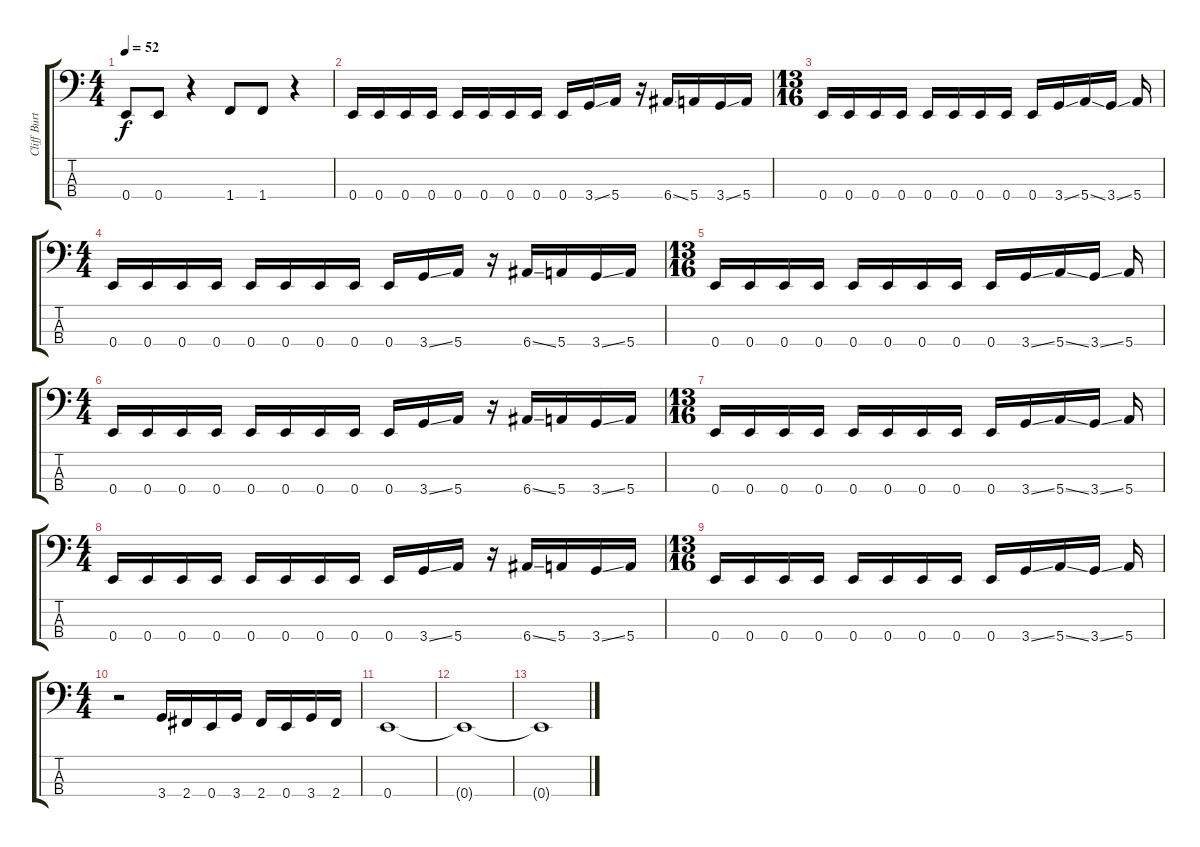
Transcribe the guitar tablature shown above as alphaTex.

\track ("Cliff Burton" "Cliff Burt") {instrument slapbass1}
\staff {score tabs}
\tuning (G2 D2 A1 E1) {hide}
\ts (4 4)
\tempo 52
\clef f4
\ks c
0.4.8{dy f} 0.4.8 r.4 1.4.8 1.4.8 r.4 |
0.4.16 0.4.16 0.4.16 0.4.16 0.4.16 0.4.16 0.4.16 0.4.16 0.4.16 3.4{ss}.16 5.4.16 r.16 6.4{ss}.16 5.4.16 3.4{ss}.16 5.4.16 |
\ts (13 16)
0.4.16 0.4.16 0.4.16 0.4.16 0.4.16 0.4.16 0.4.16 0.4.16 0.4.16 3.4{ss}.16 5.4{ss}.16 3.4{ss}.16 5.4.16 |
\ts (4 4)
0.4.16 0.4.16 0.4.16 0.4.16 0.4.16 0.4.16 0.4.16 0.4.16 0.4.16 3.4{ss}.16 5.4.16 r.16 6.4{ss}.16 5.4.16 3.4{ss}.16 5.4.16 |
\ts (13 16)
0.4.16 0.4.16 0.4.16 0.4.16 0.4.16 0.4.16 0.4.16 0.4.16 0.4.16 3.4{ss}.16 5.4{ss}.16 3.4{ss}.16 5.4.16 |
\ts (4 4)
0.4.16 0.4.16 0.4.16 0.4.16 0.4.16 0.4.16 0.4.16 0.4.16 0.4.16 3.4{ss}.16 5.4.16 r.16 6.4{ss}.16 5.4.16 3.4{ss}.16 5.4.16 |
\ts (13 16)
0.4.16 0.4.16 0.4.16 0.4.16 0.4.16 0.4.16 0.4.16 0.4.16 0.4.16 3.4{ss}.16 5.4{ss}.16 3.4{ss}.16 5.4.16 |
\ts (4 4)
0.4.16 0.4.16 0.4.16 0.4.16 0.4.16 0.4.16 0.4.16 0.4.16 0.4.16 3.4{ss}.16 5.4.16 r.16 6.4{ss}.16 5.4.16 3.4{ss}.16 5.4.16 |
\ts (13 16)
0.4.16 0.4.16 0.4.16 0.4.16 0.4.16 0.4.16 0.4.16 0.4.16 0.4.16 3.4{ss}.16 5.4{ss}.16 3.4{ss}.16 5.4.16 |
\ts (4 4)
r.2 3.4.16 2.4.16 0.4.16 3.4.16 2.4.16 0.4.16 3.4.16 2.4.16 |
0.4.1 |
0.4{t}.1 |
0.4{t}.1
